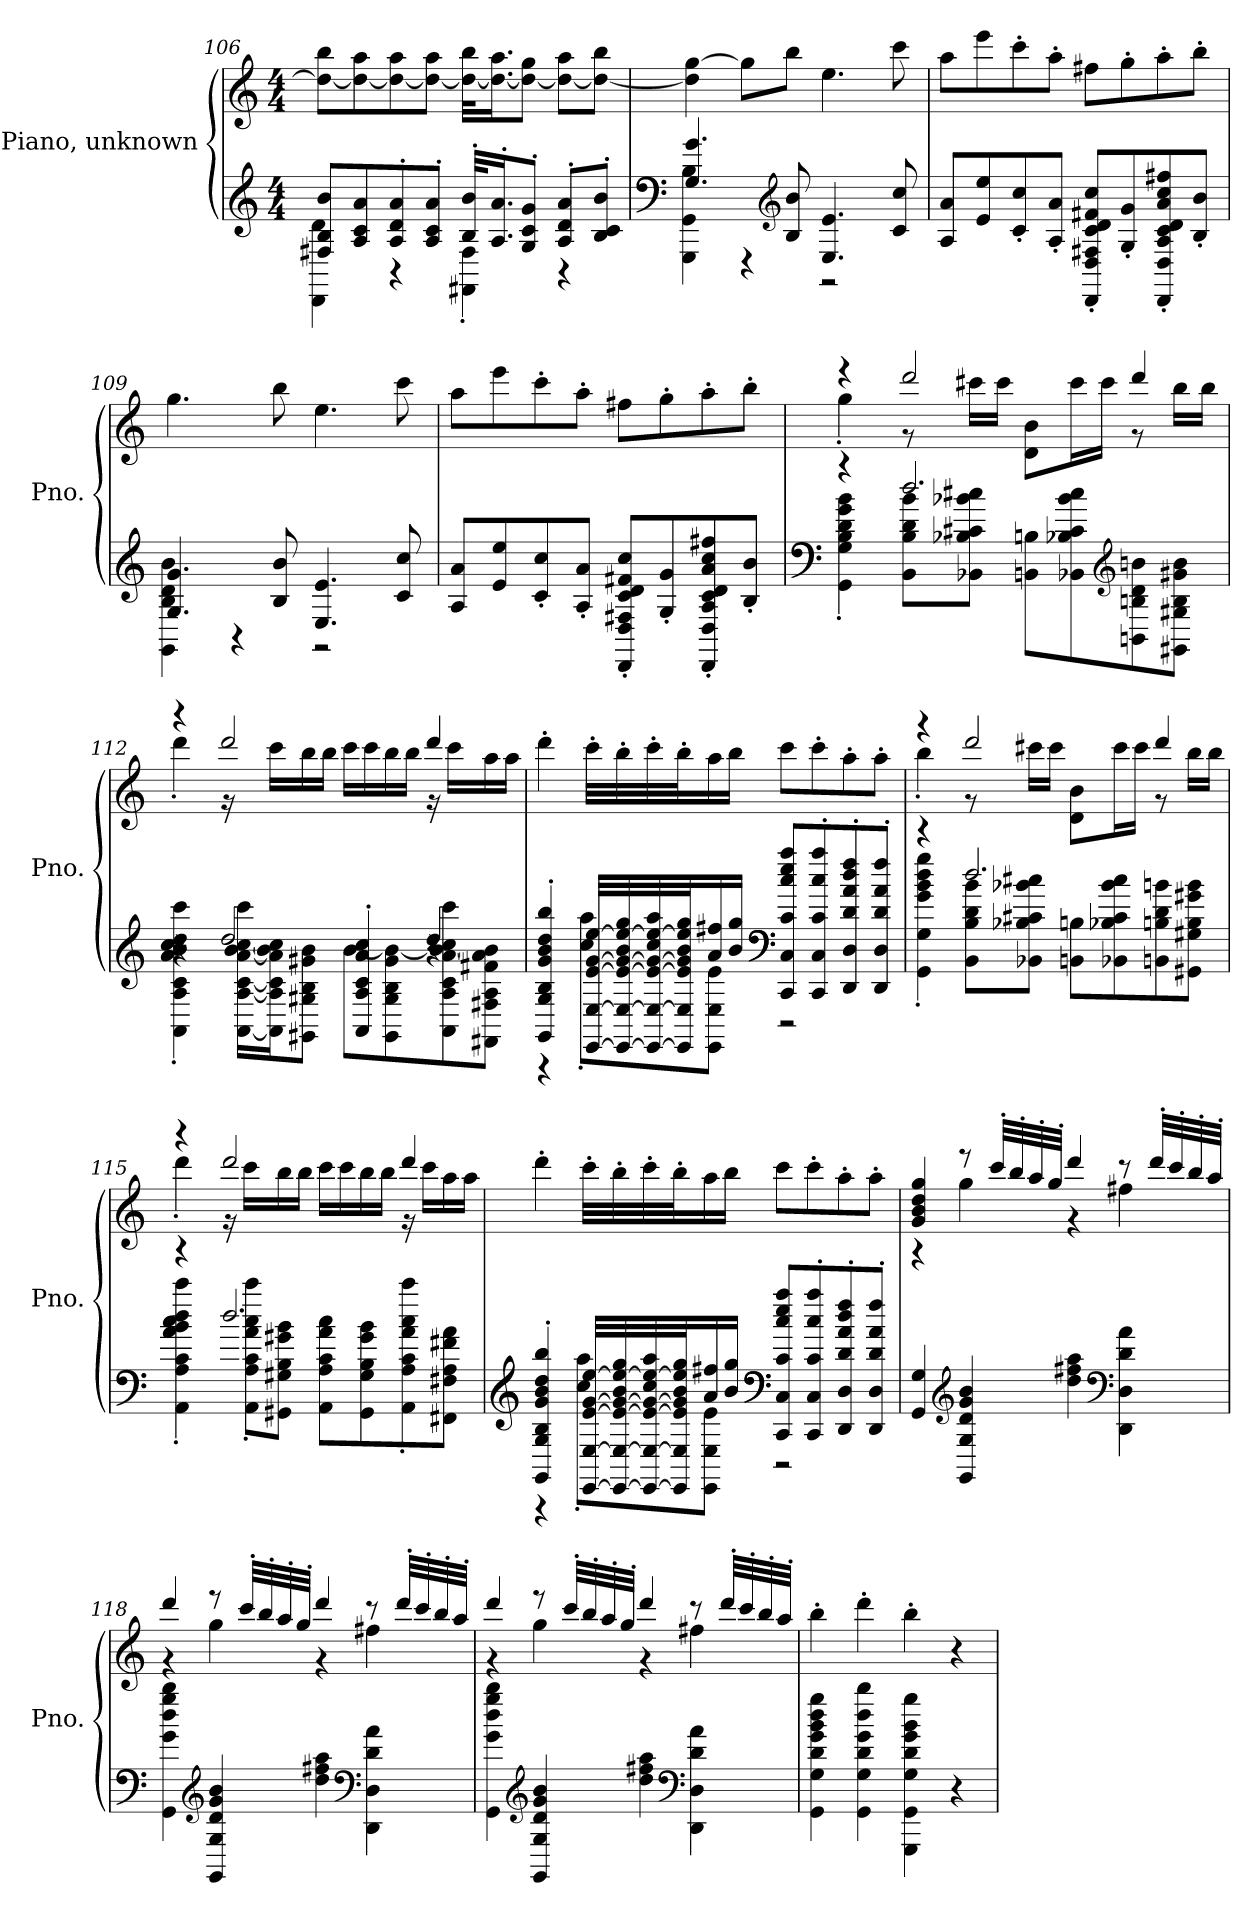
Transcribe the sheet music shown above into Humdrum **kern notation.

**kern	**kern
*part1	*part1
*staff2	*staff1
*I"Piano, unknown	*
*I'Pno.	*
!!LO:LB:g=z
*clefG2	*clefG2
*k[]	*k[]
*M4/4	*M4/4
=106	=106
*^	*
8F#X/ 8B/ 8b/L	4DD\ 4d\	8dd\_ 8bb\L
8A/ 8c/ 8a/	.	8dd\_ 8aa\
8A/' 8d/' 8a/'	4r	8dd\_ 8aa\
8A/' 8c/' 8a/'J	.	8dd\_ 8aa\J
32B/' 32b/'KLL	4FF#X\' 4F#\'	32dd\_ 32bb\KLL
16.A/' 16.a/'J	.	16.dd\_ 16.aa\J
8G/' 8c/' 8g/'J	.	8dd\_ 8gg\J
8A/' 8d/' 8a/'L	4r	8dd\_ 8aa\L
8B/' 8c/' 8b/'J	.	8dd\_ 8bb\J
=107	=107	=107
*clefF4	*	*
4.G/ 4.g/	4GGG\ 4GG\ 4B\	4dd\] [4gg\
.	4r	8gg\L]
*clefG2	*	*
8B/ 8b/	.	8bb\J
4.E/ 4.e/	2r	4.ee\
8c/ 8cc/	.	8ccc\
*v	*v	*
=108	=108
8A/ 8a/L	8aa\L
8e/ 8ee/	8eee\
8c/' 8cc/'	8ccc'\
8A/' 8a/'J	8aa'\J
8DD/' 8D/' 8F#X/' 8c/' 8d/' 8f#X/' 8cc/'L	8ff#X\L
8G/' 8g/'	8gg'\
8DD/' 8D/' 8A/' 8c/' 8d/' 8a/' 8cc/' 8ff#X/'	8aa'\
8B/' 8b/'J	8bb'\J
!!LO:LB:g=z
=109	=109
*^	*
4.G/ 4.g/	4GG\ 4B\ 4d\ 4b\	4.gg\
.	4r	.
8B/ 8b/	.	8bb\
4.E/ 4.e/	2r	4.ee\
8c/ 8cc/	.	8ccc\
*v	*v	*
=110	=110
8A/ 8a/L	8aa\L
8e/ 8ee/	8eee\
8c/' 8cc/'	8ccc'\
8A/' 8a/'J	8aa'\J
8DD/' 8D/' 8F#X/' 8c/' 8d/' 8f#X/' 8cc/'L	8ff#X\L
8G/' 8g/'	8gg'\
8DD/' 8D/' 8A/' 8c/' 8d/' 8a/' 8cc/' 8ff#X/'	8aa'\
8B/' 8b/'J	8bb'\J
=111	=111
*clefF4	*
*^	*^
4r	4GG\' 4G\' 4B\' 4d\' 4g\' 4b\'	4r	4gg'\
2.dd/	8BB\ 8B\ 8d\ 8b\L	2ddd/	8r
.	8BB-X\ 8B-X\ 8c#X\ 8b-X\ 8cc#X\J	.	16ccc#X\LL
.	.	.	16ccc#\JJ
.	8BBn\ 8Bn\L	.	8d\ 8b\L
.	8BB-X\ 8B-X\ 8c#\ 8b-\ 8cc#\	.	16ccc#\L
.	.	.	16ccc#\JJ
*clefG2	*	*	*
.	8BBn\ 8Bn\ 8d\ 8bn\	4ddd/	8r
.	8GG#X\ 8G#X\ 8B\ 8g#X\ 8b\J	.	16bb\LL
.	.	.	16bb\JJ
!!LO:LB:g=z	!!
=112	=112	=112	=112
*	*^	*	*
4r	4AA\' 4A\' 4c\' 4a\' 4b\' 4cc\' 4dd\' 4ccc\'	2r	4r	4ddd'\
2dd/	[16AA\ [16A\ [16c\ [16a\ 16b\ [16cc\ 16ccc\LL	.	2ddd/	16r
.	16AA\] 16A\] 16c\] 16a\] 16b\ 16cc\]J	.	.	16ccc\LL
.	8GG#X\ 8G#X\ 8B\ 8g#X\ 8b\J	.	.	16bb\
.	.	.	.	16bb\JJ
.	[8b\L	4AA/' 4A/' 4c/' 4a/' 4cc/'	.	16ccc\LL
.	.	.	.	16ccc\
.	8GG#\ 8G#\ 8B\ 8g#\ 8b\_	.	.	16bb\
.	.	.	.	16bb\JJ
4dd/	8AA\ 8A\ 8c\ 8a\ 8b\_ 8cc\ 8ccc\	4r	4ddd/	16r
.	.	.	.	16ccc\LL
.	8FF#X\ 8F#X\ 8A\ 8f#X\ 8a\ 8b\]J	.	.	16aa\
.	.	.	.	16aa\JJ
*	*v	*v	*	*
*	*	*v	*v
=113	=113	=113
4GG/' 4G/' 4B/' 4g/' 4b/' 4dd/' 4bb/'	4r	4ddd'\
[32EE/ [32E/ [32e/ [32g/ [32ee/LLL	8cc\' 8aa\'L	32ccc'\LLL
32EE/_ 32E/_ 32e/_ 32g/_ 32b/ 32ee/_ 32gg/	.	32bb'\
32EE/_ 32E/_ 32e/_ 32g/_ 32cc/ 32ee/_ 32aa/	.	32ccc'\
32EE/] 32E/] 32e/] 32g/] 32b/ 32ee/] 32gg/J	.	32bb'\J
16a/ 16ff#X/	8EE\ 8E\ 8e\J	16aa\
16b/ 16gg/JJ	.	16bb\JJ
*clefF4	*	*
8CC/ 8C/ 8c/ 8cc/ 8ee/ 8aa/L	2r	8ccc\L
8CC/' 8C/' 8c/' 8cc/' 8aa/'	.	8ccc'\
8DD/' 8D/' 8d/' 8a/' 8dd/' 8ff#/'	.	8aa'\
8DD/' 8D/' 8d/' 8a/' 8ff#/'J	.	8aa'\J
!!LO:LB:g=z
=114	=114	=114
*	*	*^
4r	4GG\' 4G\' 4g\' 4b\' 4dd\' 4gg\'	4r	4bb'\
2.dd/	8BB\ 8B\ 8d\ 8b\L	2ddd/	8r
.	8BB-X\ 8B-X\ 8c#X\ 8b-X\ 8cc#X\J	.	16ccc#X\LL
.	.	.	16ccc#\JJ
.	8BBn\ 8Bn\L	.	8d\ 8b\L
.	8BB-X\ 8B-X\ 8c#\ 8b-\ 8cc#\	.	16ccc#\L
.	.	.	16ccc#\JJ
.	8BBn\ 8Bn\ 8d\ 8bn\	4ddd/	8r
.	8GG#X\ 8G#X\ 8B\ 8g#X\ 8b\J	.	16bb\LL
.	.	.	16bb\JJ
=115	=115	=115	=115
4r	4AA\' 4A\' 4c\' 4a\' 4b\' 4cc\' 4dd\' 4ccc\'	4r	4ddd'\
2.dd/	8AA\' 8A\' 8c\' 8a\' 8cc\' 8ccc\'L	2ddd/	16r
.	.	.	16ccc\LL
.	8GG#X\ 8G#X\ 8B\ 8g#X\ 8b\J	.	16bb\
.	.	.	16bb\JJ
.	8AA\ 8A\ 8c\ 8a\ 8cc\L	.	16ccc\LL
.	.	.	16ccc\
.	8GG#\ 8G#\ 8B\ 8g#\ 8b\	.	16bb\
.	.	.	16bb\JJ
.	8AA\' 8A\' 8c\' 8a\' 8cc\' 8ccc\'	4ddd/	16r
.	.	.	16ccc\LL
.	8FF#X\ 8F#X\ 8A\ 8f#X\ 8a\J	.	16aa\
.	.	.	16aa\JJ
*	*	*v	*v
!!LO:LB:g=z
=116	=116	=116
*clefG2	*	*
4GG/' 4G/' 4B/' 4g/' 4b/' 4dd/' 4bb/'	4r	4ddd'\
[32EE/ [32E/ [32e/ [32g/ [32ee/LLL	8cc\' 8aa\'L	32ccc'\LLL
32EE/_ 32E/_ 32e/_ 32g/_ 32b/ 32ee/_ 32gg/	.	32bb'\
32EE/_ 32E/_ 32e/_ 32g/_ 32cc/ 32ee/_ 32aa/	.	32ccc'\
32EE/] 32E/] 32e/] 32g/] 32b/ 32ee/] 32gg/J	.	32bb'\J
16a/ 16ff#X/	8EE\ 8E\ 8e\J	16aa\
16b/ 16gg/JJ	.	16bb\JJ
*clefF4	*	*
8CC/ 8C/ 8c/ 8cc/ 8ee/ 8aa/L	2r	8ccc\L
8CC/' 8C/' 8c/' 8cc/' 8aa/'	.	8ccc'\
8DD/' 8D/' 8d/' 8a/' 8dd/' 8ff#/'	.	8aa'\
8DD/' 8D/' 8d/' 8a/' 8ff#/'J	.	8aa'\J
*v	*v	*
=117	=117
*	*^
4GG/ 4G/	4g/ 4b/ 4dd/ 4gg/	4r
*clefG2	*	*
4GG/ 4G/ 4d/ 4g/ 4b/	8r	4gg\
.	32ccc'/LLL	.
.	32bb'/	.
.	32aa'/	.
.	32gg'/JJJ	.
4dd\ 4ff#X\ 4aa\	4ddd/	4r
*clefF4	*	*
4DD\ 4D\ 4d\ 4a\	8r	4ff#X\
.	32ddd'/LLL	.
.	32ccc'/	.
.	32bb'/	.
.	32aa'/JJJ	.
!!LO:PB:g=z	!!
=118	=118	=118
4GG\ 4g\ 4dd\ 4gg\ 4bb\	4ddd/	4r
*clefG2	*	*
4GG/ 4G/ 4d/ 4g/ 4b/	8r	4gg\
.	32ccc'/LLL	.
.	32bb'/	.
.	32aa'/	.
.	32gg'/JJJ	.
4dd\ 4ff#X\ 4aa\	4ddd/	4r
*clefF4	*	*
4DD\ 4D\ 4d\ 4a\	8r	4ff#X\
.	32ddd'/LLL	.
.	32ccc'/	.
.	32bb'/	.
.	32aa'/JJJ	.
=119	=119	=119
4GG\ 4g\ 4dd\ 4gg\ 4bb\	4ddd/	4r
*clefG2	*	*
4GG/ 4G/ 4d/ 4g/ 4b/	8r	4gg\
.	32ccc'/LLL	.
.	32bb'/	.
.	32aa'/	.
.	32gg'/JJJ	.
4dd\ 4ff#X\ 4aa\	4ddd/	4r
*clefF4	*	*
4DD\ 4D\ 4d\ 4a\	8r	4ff#X\
.	32ddd'/LLL	.
.	32ccc'/	.
.	32bb'/	.
.	32aa'/JJJ	.
*	*v	*v
=120	=120
4GG\ 4G\ 4d\ 4g\ 4b\ 4dd\ 4gg\	4bb'\
4GG\ 4G\ 4d\ 4g\ 4dd\ 4bb\	4ddd'\
4GGG\ 4GG\ 4G\ 4d\ 4g\ 4b\ 4gg\	4bb'\
4r	4r
=	=
*-	*-
